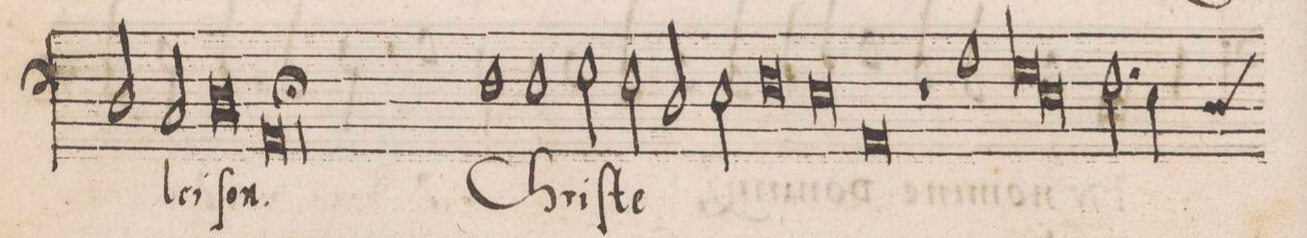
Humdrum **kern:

**kern	**text
*I"BASSVS	*
*clefF4	*
*k[]	*
*met(c|)	*
*M2/1	*
2D/	.
2C/	-lei-
*custos:D	*
=15	=15
0D	-ſon.
=16	=16
0AA;	.
=17||	=17||
1F	Chri-
1F	.
=18	=18
2G\	.
2F\	-ſte
2D/	.
2E\	.
=19	=19
0F	.
=20	=20
0E	.
=21	=21
0AA	.
=22	=22
1r	.
1A	.
=23	=23
*lig	*
1G	.
1E	.
*Xlig	*
=24	=24
2.F\	.
*custos:D	*
4E\	.
*-	*-
